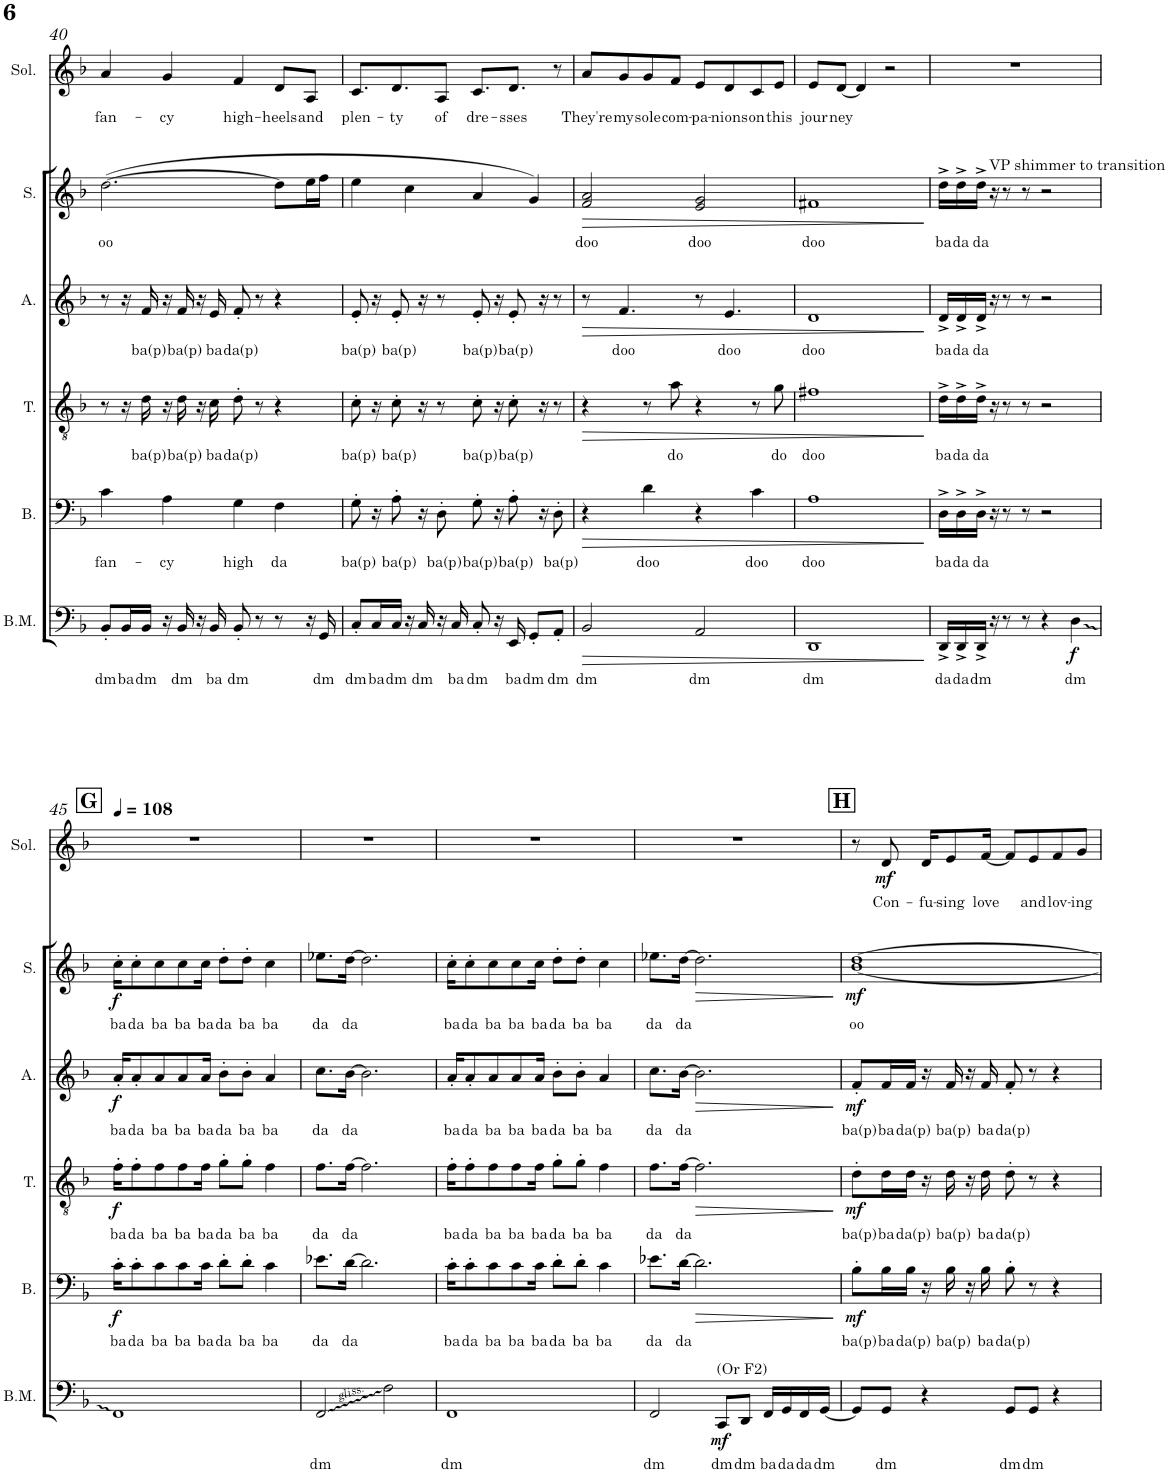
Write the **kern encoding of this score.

**kern	**text	**dynam	**kern	**text	**dynam	**kern	**text	**dynam	**kern	**text	**dynam	**kern	**text	**dynam	**kern	**text	**dynam
*part6	*part6	*part6	*part5	*part5	*part5	*part4	*part4	*part4	*part3	*part3	*part3	*part2	*part2	*part2	*part1	*part1	*part1
*staff6	*staff6	*staff6	*staff5	*staff5	*staff5	*staff4	*staff4	*staff4	*staff3	*staff3	*staff3	*staff2	*staff2	*staff2	*staff1	*staff1	*staff1
*I"Bass Mic	*	*	*I"Baritone/Bass	*	*	*I"Tenor	*	*	*I"Alto	*	*	*I"Soprano	*	*	*I"Solo	*	*
*I'B.M.	*	*	*I'B.	*	*	*I'T.	*	*	*I'A.	*	*	*I'S.	*	*	*I'Sol.	*	*
!!LO:PB:g=z
*clefF4	*	*	*clefF4	*	*	*clefGv2	*	*	*clefG2	*	*	*clefG2	*	*	*clefG2	*	*
*k[b-]	*	*	*k[b-]	*	*	*k[b-]	*	*	*k[b-]	*	*	*k[b-]	*	*	*k[b-]	*	*
*M4/4	*	*	*M4/4	*	*	*M4/4	*	*	*M4/4	*	*	*M4/4	*	*	*M4/4	*	*
=40	=40	=40	=40	=40	=40	=40	=40	=40	=40	=40	=40	=40	=40	=40	=40	=40	=40
!	!LO:LY:b	!	!	!LO:LY:b	!	!	!	!	!	!	!	!	!LO:LY:b	!	!	!LO:LY:b	!
8BB-'/L	dm	.	4c\	fan-	.	8r	.	.	8r	.	.	([2.dd\	oo	.	4a/	fan-	.
!	!LO:LY:b	!	!	!	!	!	!	!	!	!	!	!	!	!	!	!	!
16BB-/L	ba	.	.	.	.	16r	.	.	16r	.	.	.	.	.	.	.	.
!	!LO:LY:b	!	!	!	!	!	!LO:LY:b	!	!	!LO:LY:b	!	!	!	!	!	!	!
16BB-/JJ	dm	.	.	.	.	16d\	ba(p)	.	16f/	ba(p)	.	.	.	.	.	.	.
!	!	!	!	!LO:LY:b	!	!	!	!	!	!	!	!	!	!	!	!LO:LY:b	!
16r	.	.	4A\	-cy	.	16r	.	.	16r	.	.	.	.	.	4g/	-cy	.
!	!LO:LY:b	!	!	!	!	!	!LO:LY:b	!	!	!LO:LY:b	!	!	!	!	!	!	!
16BB-/	dm	.	.	.	.	16d\	ba(p)	.	16f/	ba(p)	.	.	.	.	.	.	.
16r	.	.	.	.	.	16r	.	.	16r	.	.	.	.	.	.	.	.
!	!LO:LY:b	!	!	!	!	!	!LO:LY:b	!	!	!LO:LY:b	!	!	!	!	!	!	!
16BB-/	ba	.	.	.	.	16c\	ba	.	16e/	ba	.	.	.	.	.	.	.
!	!LO:LY:b	!	!	!LO:LY:b	!	!	!LO:LY:b	!	!	!LO:LY:b	!	!	!	!	!	!LO:LY:b	!
8BB-'/	dm	.	4G\	high	.	8d'\	da(p)	.	8f'/	da(p)	.	.	.	.	4f/	high-	.
8r	.	.	.	.	.	8r	.	.	8r	.	.	.	.	.	.	.	.
!	!	!	!	!LO:LY:b	!	!	!	!	!	!	!	!	!	!	!	!LO:LY:b	!
8r	.	.	4F\	da	.	4r	.	.	4r	.	.	8dd\L]	.	.	8d/L	-heels	.
!	!	!	!	!	!	!	!	!	!	!	!	!	!	!	!	!LO:LY:b	!
16r	.	.	.	.	.	.	.	.	.	.	.	16ee\L	.	.	8A/J	and	.
!	!LO:LY:b	!	!	!	!	!	!	!	!	!	!	!	!	!	!	!	!
16GG/	dm	.	.	.	.	.	.	.	.	.	.	16ff\JJ	.	.	.	.	.
=41	=41	=41	=41	=41	=41	=41	=41	=41	=41	=41	=41	=41	=41	=41	=41	=41	=41
!	!LO:LY:b	!	!	!LO:LY:b	!	!	!LO:LY:b	!	!	!LO:LY:b	!	!	!	!	!	!LO:LY:b	!
8C'/L	dm	.	8G'\	ba(p)	.	8c'\	ba(p)	.	8e'/	ba(p)	.	4ee\	.	.	8.c/L	plen-	.
!	!LO:LY:b	!	!	!	!	!	!	!	!	!	!	!	!	!	!	!	!
16C/L	ba	.	16r	.	.	16r	.	.	16r	.	.	.	.	.	.	.	.
!	!LO:LY:b	!	!	!LO:LY:b	!	!	!LO:LY:b	!	!	!LO:LY:b	!	!	!	!	!	!LO:LY:b	!
16C/JJ	dm	.	8A'\	ba(p)	.	8c'\	ba(p)	.	8e'/	ba(p)	.	.	.	.	8.d/	-ty	.
16r	.	.	.	.	.	.	.	.	.	.	.	4cc\	.	.	.	.	.
!	!LO:LY:b	!	!	!	!	!	!	!	!	!	!	!	!	!	!	!	!
16C/	dm	.	16r	.	.	16r	.	.	16r	.	.	.	.	.	.	.	.
!	!	!	!	!LO:LY:b	!	!	!	!	!	!	!	!	!	!	!	!LO:LY:b	!
16r	.	.	8D'\	ba(p)	.	8r	.	.	8r	.	.	.	.	.	8A/J	of	.
!	!LO:LY:b	!	!	!	!	!	!	!	!	!	!	!	!	!	!	!	!
16C/	ba	.	.	.	.	.	.	.	.	.	.	.	.	.	.	.	.
!	!LO:LY:b	!	!	!LO:LY:b	!	!	!LO:LY:b	!	!	!LO:LY:b	!	!	!	!	!	!LO:LY:b	!
8C'/	dm	.	8G'\	ba(p)	.	8c'\	ba(p)	.	8e'/	ba(p)	.	4a/	.	.	8.c/L	dre-	.
16r	.	.	16r	.	.	16r	.	.	16r	.	.	.	.	.	.	.	.
!	!LO:LY:b	!	!	!LO:LY:b	!	!	!LO:LY:b	!	!	!LO:LY:b	!	!	!	!	!	!LO:LY:b	!
16EE/	ba	.	8A'\	ba(p)	.	8c'\	ba(p)	.	8e'/	ba(p)	.	.	.	.	8.d/J	-sses	.
!	!LO:LY:b	!	!	!	!	!	!	!	!	!	!	!	!	!	!	!	!
8GG'/L	dm	.	.	.	.	.	.	.	.	.	.	4g/)	.	.	.	.	.
.	.	.	16r	.	.	16r	.	.	16r	.	.	.	.	.	.	.	.
!	!LO:LY:b	!	!	!LO:LY:b	!	!	!	!	!	!	!	!	!	!	!	!	!
8AA'/J	dm	.	8D'\	ba(p)	.	8r	.	.	8r	.	.	.	.	.	8r	.	.
=42	=42	=42	=42	=42	=42	=42	=42	=42	=42	=42	=42	=42	=42	=42	=42	=42	=42
!	!LO:LY:b	!LO:HP:b	!	!	!LO:HP:b	!	!	!LO:HP:b	!	!	!LO:HP:b	!	!LO:LY:b	!LO:HP:b	!	!LO:LY:b	!
2BB-/	dm	>	4r	.	>	4r	.	>	8r	.	>	2f/ 2a/	doo	>	8a/L	They're	.
!	!	!	!	!	!	!	!	!	!	!LO:LY:b	!	!	!	!	!	!LO:LY:b	!
.	.	.	.	.	.	.	.	.	4.f/	doo	.	.	.	.	8g/	my	.
!	!	!	!	!LO:LY:b	!	!	!	!	!	!	!	!	!	!	!	!LO:LY:b	!
.	.	.	4d\	doo	.	8r	.	.	.	.	.	.	.	.	8g/	sole	.
!	!	!	!	!	!	!	!LO:LY:b	!	!	!	!	!	!	!	!	!LO:LY:b	!
.	.	.	.	.	.	8a\	do	.	.	.	.	.	.	.	8f/J	com-	.
!	!LO:LY:b	!	!	!	!	!	!	!	!	!	!	!	!LO:LY:b	!	!	!LO:LY:b	!
2AA/	dm	.	4r	.	.	4r	.	.	8r	.	.	2e/ 2g/	doo	.	8e/L	-pa-	.
!	!	!	!	!	!	!	!	!	!	!LO:LY:b	!	!	!	!	!	!LO:LY:b	!
.	.	.	.	.	.	.	.	.	4.e/	doo	.	.	.	.	8d/	-nions	.
!	!	!	!	!LO:LY:b	!	!	!	!	!	!	!	!	!	!	!	!LO:LY:b	!
.	.	.	4c\	doo	.	8r	.	.	.	.	.	.	.	.	8c/	on	.
!	!	!	!	!	!	!	!LO:LY:b	!	!	!	!	!	!	!	!	!LO:LY:b	!
.	.	.	.	.	.	8g\	do	.	.	.	.	.	.	.	8e/J	this	.
=43	=43	=43	=43	=43	=43	=43	=43	=43	=43	=43	=43	=43	=43	=43	=43	=43	=43
!	!LO:LY:b	!	!	!LO:LY:b	!	!	!LO:LY:b	!	!	!LO:LY:b	!	!	!LO:LY:b	!	!	!LO:LY:b	!
1DD	dm	.	1A	doo	.	1f#X	doo	.	1d	doo	.	1f#X	doo	.	8e/L	jour	.
!	!	!	!	!	!	!	!	!	!	!	!	!	!	!	!	!LO:LY:b	!
.	.	.	.	.	.	.	.	.	.	.	.	.	.	.	[8d/J	-ney	.
.	.	.	.	.	.	.	.	.	.	.	.	.	.	.	4d/]	.	.
.	.	.	.	.	.	.	.	.	.	.	.	.	.	.	2r	.	.
.	.	]	.	.	]	.	.	]	.	.	]	.	.	]	.	.	.
=44	=44	=44	=44	=44	=44	=44	=44	=44	=44	=44	=44	=44	=44	=44	=44	=44	=44
!	!LO:LY:b	!	!	!LO:LY:b	!	!	!LO:LY:b	!	!	!LO:LY:b	!	!	!LO:LY:b	!	!	!	!
16DD^/LL	da	.	16D^\LL	ba	.	16d^\LL	ba	.	16d^/LL	ba	.	16dd^\LL	ba	.	1r	.	.
!	!LO:LY:b	!	!	!LO:LY:b	!	!	!LO:LY:b	!	!	!LO:LY:b	!	!	!LO:LY:b	!	!	!	!
16DD^/	da	.	16D^\	da	.	16d^\	da	.	16d^/	da	.	16dd^\	da	.	.	.	.
!	!LO:LY:b	!	!	!LO:LY:b	!	!	!LO:LY:b	!	!	!LO:LY:b	!	!	!LO:LY:b	!	!	!	!
16DD^/JJ	dm	.	16D^\JJ	da	.	16d^\JJ	da	.	16d^/JJ	da	.	16dd^\JJ	da	.	.	.	.
!	!	!	!	!	!	!	!	!	!	!	!	!LO:TX:a:t=VP shimmer to transition	!	!	!	!	!
16r	.	.	16r	.	.	16r	.	.	16r	.	.	16r	.	.	.	.	.
8r	.	.	8r	.	.	8r	.	.	8r	.	.	8r	.	.	.	.	.
8r	.	.	8r	.	.	8r	.	.	8r	.	.	8r	.	.	.	.	.
4r	.	.	2r	.	.	2r	.	.	2r	.	.	2r	.	.	.	.	.
!	!LO:LY:b	!LO:DY:b	!	!	!	!	!	!	!	!	!	!	!	!	!	!	!
4D\	dm	f	.	.	.	.	.	.	.	.	.	.	.	.	.	.	.
!!LO:LB:g=z
=45	=45	=45	=45	=45	=45	=45	=45	=45	=45	=45	=45	=45	=45	=45	=45	=45	=45
!!LO:REH:place=s1:a:B:cj:fs=14:t=G
*	*	*	*	*	*	*	*	*	*	*	*	*	*	*	*MM108	*	*
!	!	!	!	!LO:LY:b	!LO:DY:b	!	!LO:LY:b	!LO:DY:b	!	!LO:LY:b	!LO:DY:b	!	!LO:LY:b	!LO:DY:b	!	!	!
1FF	.	.	16c'\KL	ba	f	16f'\KL	ba	f	16a'/KL	ba	f	16cc'\KL	ba	f	1r	.	.
!	!	!	!	!LO:LY:b	!	!	!LO:LY:b	!	!	!LO:LY:b	!	!	!LO:LY:b	!	!	!	!
.	.	.	8c'\	da	.	8f'\	da	.	8a'/	da	.	8cc'\	da	.	.	.	.
!	!	!	!	!LO:LY:b	!	!	!LO:LY:b	!	!	!LO:LY:b	!	!	!LO:LY:b	!	!	!	!
.	.	.	8c\	ba	.	8f\	ba	.	8a/	ba	.	8cc\	ba	.	.	.	.
!	!	!	!	!LO:LY:b	!	!	!LO:LY:b	!	!	!LO:LY:b	!	!	!LO:LY:b	!	!	!	!
.	.	.	8c\	ba	.	8f\	ba	.	8a/	ba	.	8cc\	ba	.	.	.	.
!	!	!	!	!LO:LY:b	!	!	!LO:LY:b	!	!	!LO:LY:b	!	!	!LO:LY:b	!	!	!	!
.	.	.	16c\Jk	ba	.	16f\Jk	ba	.	16a/Jk	ba	.	16cc\Jk	ba	.	.	.	.
!	!	!	!	!LO:LY:b	!	!	!LO:LY:b	!	!	!LO:LY:b	!	!	!LO:LY:b	!	!	!	!
.	.	.	8d'\L	da	.	8g'\L	da	.	8b-'\L	da	.	8dd'\L	da	.	.	.	.
!	!	!	!	!LO:LY:b	!	!	!LO:LY:b	!	!	!LO:LY:b	!	!	!LO:LY:b	!	!	!	!
.	.	.	8d'\J	ba	.	8g'\J	ba	.	8b-'\J	ba	.	8dd'\J	ba	.	.	.	.
!	!	!	!	!LO:LY:b	!	!	!LO:LY:b	!	!	!LO:LY:b	!	!	!LO:LY:b	!	!	!	!
.	.	.	4c\	ba	.	4f\	ba	.	4a/	ba	.	4cc\	ba	.	.	.	.
=46	=46	=46	=46	=46	=46	=46	=46	=46	=46	=46	=46	=46	=46	=46	=46	=46	=46
!	!LO:LY:b	!	!	!LO:LY:b	!	!	!LO:LY:b	!	!	!LO:LY:b	!	!	!LO:LY:b	!	!	!	!
2FF/	dm	.	8.e-X\L	da	.	8.f\L	da	.	8.cc\L	da	.	8.ee-X\L	da	.	1r	.	.
!	!	!	!	!LO:LY:b	!	!	!LO:LY:b	!	!	!LO:LY:b	!	!	!LO:LY:b	!	!	!	!
.	.	.	[16d\Jk	da	.	[16f\Jk	da	.	[16b-\Jk	da	.	[16dd\Jk	da	.	.	.	.
.	.	.	2.d\]	.	.	2.f\]	.	.	2.b-\]	.	.	2.dd\]	.	.	.	.	.
2F\	.	.	.	.	.	.	.	.	.	.	.	.	.	.	.	.	.
=47	=47	=47	=47	=47	=47	=47	=47	=47	=47	=47	=47	=47	=47	=47	=47	=47	=47
!	!LO:LY:b	!	!	!LO:LY:b	!	!	!LO:LY:b	!	!	!LO:LY:b	!	!	!LO:LY:b	!	!	!	!
1FF	dm	.	16c'\KL	ba	.	16f'\KL	ba	.	16a'/KL	ba	.	16cc'\KL	ba	.	1r	.	.
!	!	!	!	!LO:LY:b	!	!	!LO:LY:b	!	!	!LO:LY:b	!	!	!LO:LY:b	!	!	!	!
.	.	.	8c'\	da	.	8f'\	da	.	8a'/	da	.	8cc'\	da	.	.	.	.
!	!	!	!	!LO:LY:b	!	!	!LO:LY:b	!	!	!LO:LY:b	!	!	!LO:LY:b	!	!	!	!
.	.	.	8c\	ba	.	8f\	ba	.	8a/	ba	.	8cc\	ba	.	.	.	.
!	!	!	!	!LO:LY:b	!	!	!LO:LY:b	!	!	!LO:LY:b	!	!	!LO:LY:b	!	!	!	!
.	.	.	8c\	ba	.	8f\	ba	.	8a/	ba	.	8cc\	ba	.	.	.	.
!	!	!	!	!LO:LY:b	!	!	!LO:LY:b	!	!	!LO:LY:b	!	!	!LO:LY:b	!	!	!	!
.	.	.	16c\Jk	ba	.	16f\Jk	ba	.	16a/Jk	ba	.	16cc\Jk	ba	.	.	.	.
!	!	!	!	!LO:LY:b	!	!	!LO:LY:b	!	!	!LO:LY:b	!	!	!LO:LY:b	!	!	!	!
.	.	.	8d'\L	da	.	8g'\L	da	.	8b-'\L	da	.	8dd'\L	da	.	.	.	.
!	!	!	!	!LO:LY:b	!	!	!LO:LY:b	!	!	!LO:LY:b	!	!	!LO:LY:b	!	!	!	!
.	.	.	8d'\J	ba	.	8g'\J	ba	.	8b-'\J	ba	.	8dd'\J	ba	.	.	.	.
!	!	!	!	!LO:LY:b	!	!	!LO:LY:b	!	!	!LO:LY:b	!	!	!LO:LY:b	!	!	!	!
.	.	.	4c\	ba	.	4f\	ba	.	4a/	ba	.	4cc\	ba	.	.	.	.
=48	=48	=48	=48	=48	=48	=48	=48	=48	=48	=48	=48	=48	=48	=48	=48	=48	=48
!	!LO:LY:b	!	!	!LO:LY:b	!	!	!LO:LY:b	!	!	!LO:LY:b	!	!	!LO:LY:b	!	!	!	!
2FF/	dm	.	8.e-X\L	da	.	8.f\L	da	.	8.cc\L	da	.	8.ee-X\L	da	.	1r	.	.
!	!	!	!	!LO:LY:b	!	!	!LO:LY:b	!	!	!LO:LY:b	!	!	!LO:LY:b	!	!	!	!
.	.	.	[16d\Jk	da	.	[16f\Jk	da	.	[16b-\Jk	da	.	[16dd\Jk	da	.	.	.	.
!	!	!	!	!	!LO:HP:b	!	!	!LO:HP:b	!	!	!LO:HP:b	!	!	!LO:HP:b	!	!	!
.	.	.	2.d\]	.	>	2.f\]	.	>	2.b-\]	.	>	2.dd\]	.	>	.	.	.
!LO:TX:a:t=(Or F2)	!	!	!	!	!	!	!	!	!	!	!	!	!	!	!	!	!
!	!LO:LY:b	!LO:DY:b	!	!	!	!	!	!	!	!	!	!	!	!	!	!	!
8CC/L	dm	mf	.	.	.	.	.	.	.	.	.	.	.	.	.	.	.
!	!LO:LY:b	!	!	!	!	!	!	!	!	!	!	!	!	!	!	!	!
8DD/J	dm	.	.	.	.	.	.	.	.	.	.	.	.	.	.	.	.
!	!LO:LY:b	!	!	!	!	!	!	!	!	!	!	!	!	!	!	!	!
16FF/LL	ba	.	.	.	.	.	.	.	.	.	.	.	.	.	.	.	.
!	!LO:LY:b	!	!	!	!	!	!	!	!	!	!	!	!	!	!	!	!
16GG/	da	.	.	.	.	.	.	.	.	.	.	.	.	.	.	.	.
!	!LO:LY:b	!	!	!	!	!	!	!	!	!	!	!	!	!	!	!	!
16FF/	da	.	.	.	.	.	.	.	.	.	.	.	.	.	.	.	.
!	!LO:LY:b	!	!	!	!	!	!	!	!	!	!	!	!	!	!	!	!
[16GG/JJ	dm	.	.	.	.	.	.	.	.	.	.	.	.	.	.	.	.
.	.	.	.	.	]	.	.	]	.	.	]	.	.	]	.	.	.
!!LO:REH:place=s1:a:B:cj:fs=14:t=H
=49	=49	=49	=49	=49	=49	=49	=49	=49	=49	=49	=49	=49	=49	=49	=49	=49	=49
!	!	!	!	!LO:LY:b	!LO:DY:b	!	!LO:LY:b	!LO:DY:b	!	!LO:LY:b	!LO:DY:b	!	!LO:LY:b	!LO:DY:b	!	!	!
8GG/L]	.	.	8B-'\L	ba(p)	mf	8d'\L	ba(p)	mf	8f'/L	ba(p)	mf	[1b- [1dd	oo	mf	8r	.	.
!	!LO:LY:b	!	!	!LO:LY:b	!	!	!LO:LY:b	!	!	!LO:LY:b	!	!	!	!	!	!LO:LY:b	!LO:DY:b
8GG/J	dm	.	16B-\L	ba	.	16d\L	ba	.	16f/L	ba	.	.	.	.	8d/	Con-	mf
!	!	!	!	!LO:LY:b	!	!	!LO:LY:b	!	!	!LO:LY:b	!	!	!	!	!	!	!
.	.	.	16B-\JJ	da(p)	.	16d\JJ	da(p)	.	16f/JJ	da(p)	.	.	.	.	.	.	.
!	!	!	!	!	!	!	!	!	!	!	!	!	!	!	!	!LO:LY:b	!
4r	.	.	16r	.	.	16r	.	.	16r	.	.	.	.	.	16d/KL	-fu-	.
!	!	!	!	!LO:LY:b	!	!	!LO:LY:b	!	!	!LO:LY:b	!	!	!	!	!	!LO:LY:b	!
.	.	.	16B-\	ba(p)	.	16d\	ba(p)	.	16f/	ba(p)	.	.	.	.	8e/	-sing	.
.	.	.	16r	.	.	16r	.	.	16r	.	.	.	.	.	.	.	.
!	!	!	!	!LO:LY:b	!	!	!LO:LY:b	!	!	!LO:LY:b	!	!	!	!	!	!LO:LY:b	!
.	.	.	16B-\	ba	.	16d\	ba	.	16f/	ba	.	.	.	.	[16f/Jk	love	.
!	!LO:LY:b	!	!	!LO:LY:b	!	!	!LO:LY:b	!	!	!LO:LY:b	!	!	!	!	!	!	!
8GG/L	dm	.	8B-'\	da(p)	.	8d'\	da(p)	.	8f'/	da(p)	.	.	.	.	8f/L]	.	.
!	!LO:LY:b	!	!	!	!	!	!	!	!	!	!	!	!	!	!	!LO:LY:b	!
8GG/J	dm	.	8r	.	.	8r	.	.	8r	.	.	.	.	.	8e/	and	.
!	!	!	!	!	!	!	!	!	!	!	!	!	!	!	!	!LO:LY:b	!
4r	.	.	4r	.	.	4r	.	.	4r	.	.	.	.	.	8f/	lov-	.
!	!	!	!	!	!	!	!	!	!	!	!	!	!	!	!	!LO:LY:b	!
.	.	.	.	.	.	.	.	.	.	.	.	.	.	.	8g/J	-ing	.
=	=	=	=	=	=	=	=	=	=	=	=	=	=	=	=	=	=
*-	*-	*-	*-	*-	*-	*-	*-	*-	*-	*-	*-	*-	*-	*-	*-	*-	*-
